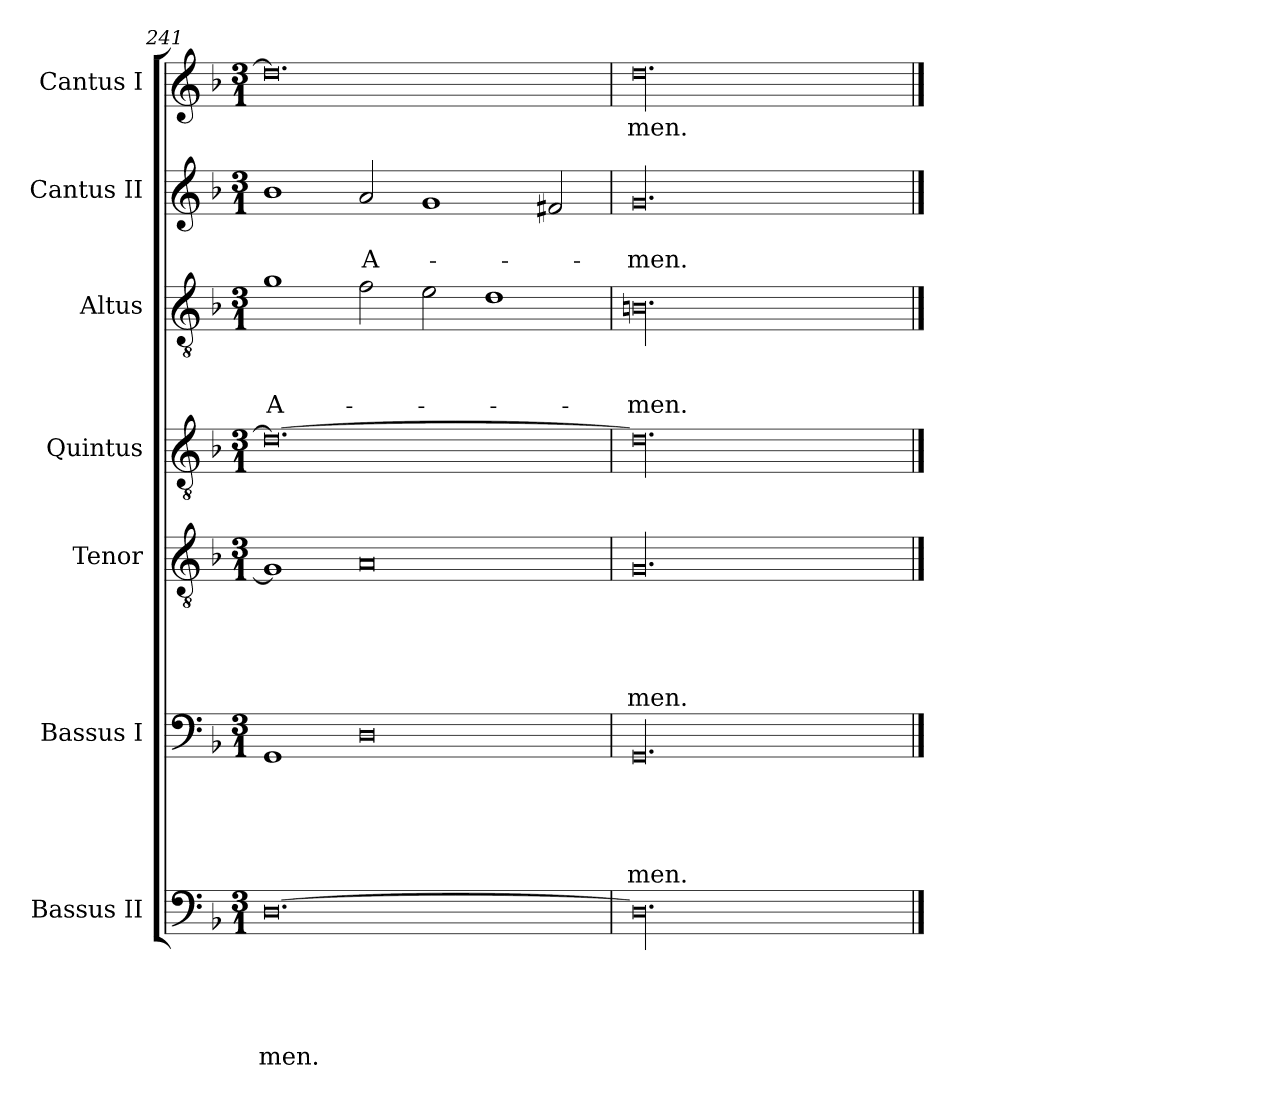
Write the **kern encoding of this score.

**kern	**text	**text	**text	**text	**text	**kern	**text	**text	**text	**text	**text	**kern	**text	**text	**text	**text	**text	**kern	**text	**text	**text	**text	**kern	**text	**text	**text	**kern	**text	**text	**kern	**text
*part7	*part7	*part7	*part7	*part7	*part7	*part6	*part6	*part6	*part6	*part6	*part6	*part5	*part5	*part5	*part5	*part5	*part5	*part4	*part4	*part4	*part4	*part4	*part3	*part3	*part3	*part3	*part2	*part2	*part2	*part1	*part1
*staff7	*staff7	*staff7	*staff7	*staff7	*staff7	*staff6	*staff6	*staff6	*staff6	*staff6	*staff6	*staff5	*staff5	*staff5	*staff5	*staff5	*staff5	*staff4	*staff4	*staff4	*staff4	*staff4	*staff3	*staff3	*staff3	*staff3	*staff2	*staff2	*staff2	*staff1	*staff1
*I"Bassus II	*	*	*	*	*	*I"Bassus I	*	*	*	*	*	*I"Tenor	*	*	*	*	*	*I"Quintus	*	*	*	*	*I"Altus	*	*	*	*I"Cantus II	*	*	*I"Cantus I	*
*clefF4	*	*	*	*	*	*clefF4	*	*	*	*	*	*clefGv2	*	*	*	*	*	*clefGv2	*	*	*	*	*clefGv2	*	*	*	*clefG2	*	*	*clefG2	*
*k[b-]	*	*	*	*	*	*k[b-]	*	*	*	*	*	*k[b-]	*	*	*	*	*	*k[b-]	*	*	*	*	*k[b-]	*	*	*	*k[b-]	*	*	*k[b-]	*
*M3/1	*	*	*	*	*	*M3/1	*	*	*	*	*	*M3/1	*	*	*	*	*	*M3/1	*	*	*	*	*M3/1	*	*	*	*M3/1	*	*	*M3/1	*
=241	=241	=241	=241	=241	=241	=241	=241	=241	=241	=241	=241	=241	=241	=241	=241	=241	=241	=241	=241	=241	=241	=241	=241	=241	=241	=241	=241	=241	=241	=241	=241
[0.D\	.	.	.	.	-men.	1GG/	.	.	.	.	.	1G/]	.	.	.	.	.	0.d\_	.	.	.	.	1g\	.	.	A-	1b-\	.	.	0.dd\]	.
.	.	.	.	.	.	0D\	.	.	.	.	.	0A/	.	.	.	.	.	.	.	.	.	.	2f\	.	.	.	2a/	.	A-	.	.
.	.	.	.	.	.	.	.	.	.	.	.	.	.	.	.	.	.	.	.	.	.	.	2e\	.	.	.	1g/	.	.	.	.
.	.	.	.	.	.	.	.	.	.	.	.	.	.	.	.	.	.	.	.	.	.	.	1d\	.	.	.	.	.	.	.	.
.	.	.	.	.	.	.	.	.	.	.	.	.	.	.	.	.	.	.	.	.	.	.	.	.	.	.	2f#X/	.	.	.	.
=242	=242	=242	=242	=242	=242	=242	=242	=242	=242	=242	=242	=242	=242	=242	=242	=242	=242	=242	=242	=242	=242	=242	=242	=242	=242	=242	=242	=242	=242	=242	=242
00.D\]	.	.	.	.	.	00.GG/	.	.	.	.	-men.	00.G/	.	.	.	.	-men.	00.d\]	.	.	.	.	00.Bn\	.	.	-men.	00.g/	.	-men.	00.dd\	-men.
==	==	==	==	==	==	==	==	==	==	==	==	==	==	==	==	==	==	==	==	==	==	==	==	==	==	==	==	==	==	==	==
*-	*-	*-	*-	*-	*-	*-	*-	*-	*-	*-	*-	*-	*-	*-	*-	*-	*-	*-	*-	*-	*-	*-	*-	*-	*-	*-	*-	*-	*-	*-	*-
